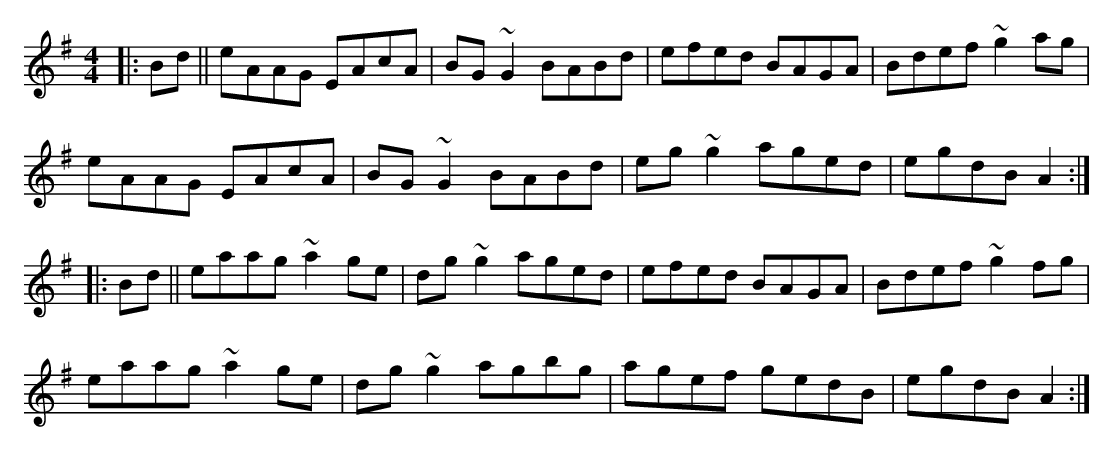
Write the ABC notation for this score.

X:1
M:4/4
K:Ador
|:Bd||eAAG EAcA|BG~G2 BABd|efed BAGA|Bdef ~g2ag|
eAAG EAcA|BG~G2 BABd|eg~g2 aged|egdB A2:|
|:Bd||eaag ~a2ge|dg~g2 aged|efed BAGA|Bdef ~g2fg|
eaag ~a2ge|dg~g2 agbg|agef gedB|egdB A2:|
